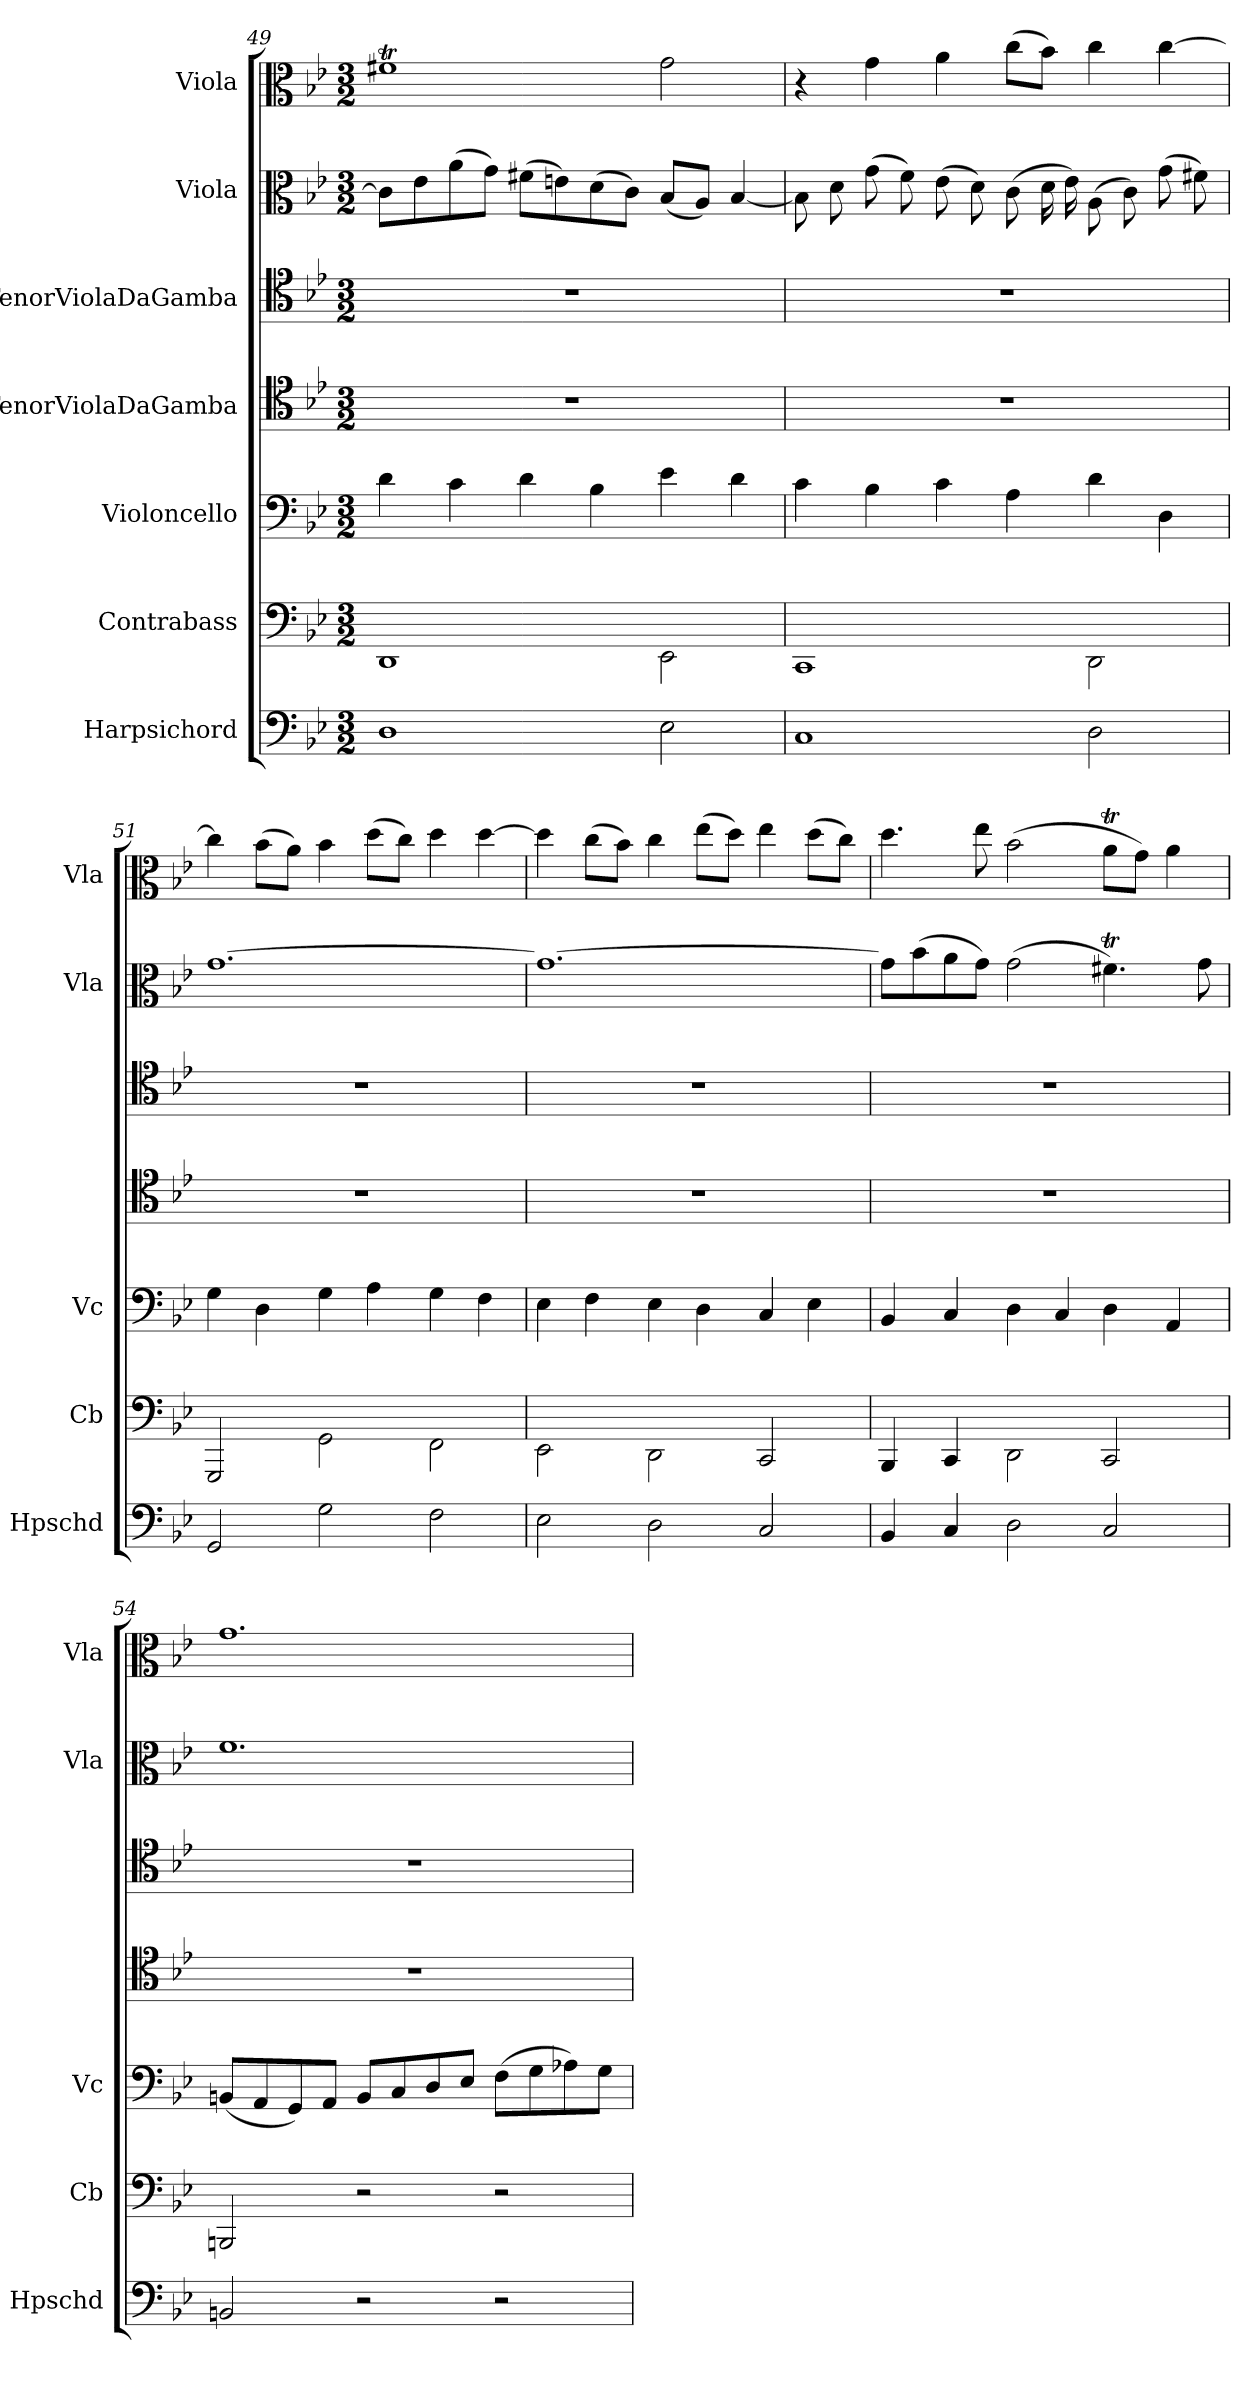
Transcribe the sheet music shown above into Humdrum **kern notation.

**kern	**kern	**kern	**kern	**kern	**kern	**kern
*part7	*part6	*part5	*part4	*part3	*part2	*part1
*staff7	*staff6	*staff5	*staff4	*staff3	*staff2	*staff1
*I"Harpsichord	*I"Contrabass	*I"Violoncello	*I"TenorViolaDaGamba	*I"TenorViolaDaGamba	*I"Viola	*I"Viola
*I'Hpschd	*I'Cb	*I'Vc	*	*	*I'Vla	*I'Vla
*clefF4	*clefF4	*clefF4	*clefC4	*clefC4	*clefC3	*clefC3
*k[b-e-]	*k[b-e-]	*k[b-e-]	*k[b-e-]	*k[b-e-]	*k[b-e-]	*k[b-e-]
*M3/2	*M3/2	*M3/2	*M3/2	*M3/2	*M3/2	*M3/2
=49	=49	=49	=49	=49	=49	=49
1D\	1DD\	4d\	1.r	1.r	8c\L]	1f#Xt\
.	.	.	.	.	8e-\	.
.	.	4c\	.	.	(8a\	.
.	.	.	.	.	8g\J)	.
.	.	4d\	.	.	(8f#X\L	.
.	.	.	.	.	8en\)	.
.	.	4B-\	.	.	(8d\	.
.	.	.	.	.	8c\J)	.
2E-\	2EE-\	4e-\	.	.	(8B-/L	2g\
.	.	.	.	.	8A/J)	.
.	.	4d\	.	.	[4B-/	.
=50	=50	=50	=50	=50	=50	=50
1C/	1CC/	4c\	1.r	1.r	8B-\]	4r
.	.	.	.	.	8d\	.
.	.	4B-\	.	.	(8g\	4g\
.	.	.	.	.	8f\)	.
.	.	4c\	.	.	(8e-\	4a\
.	.	.	.	.	8d\)	.
.	.	4A\	.	.	(8c\	(8cc\L
.	.	.	.	.	16d\	8b-\J)
.	.	.	.	.	16e-\)	.
2D\	2DD\	4d\	.	.	(8A\	4cc\
.	.	.	.	.	8c\)	.
.	.	4D\	.	.	(8g\	[4cc\
.	.	.	.	.	8f#X\)	.
=51	=51	=51	=51	=51	=51	=51
2GG/	2GGG/	4G\	1.r	1.r	[1.g\	4cc\]
.	.	4D\	.	.	.	(8b-\L
.	.	.	.	.	.	8a\J)
2G\	2GG\	4G\	.	.	.	4b-\
.	.	4A\	.	.	.	(8dd\L
.	.	.	.	.	.	8cc\J)
2F\	2FF\	4G\	.	.	.	4dd\
.	.	4F\	.	.	.	[4dd\
=52	=52	=52	=52	=52	=52	=52
2E-\	2EE-\	4E-\	1.r	1.r	1.g\_	4dd\]
.	.	4F\	.	.	.	(8cc\L
.	.	.	.	.	.	8b-\J)
2D\	2DD\	4E-\	.	.	.	4cc\
.	.	4D\	.	.	.	(8ee-\L
.	.	.	.	.	.	8dd\J)
2C/	2CC/	4C/	.	.	.	4ee-\
.	.	4E-\	.	.	.	(8dd\L
.	.	.	.	.	.	8cc\J)
=53	=53	=53	=53	=53	=53	=53
4BB-/	4BBB-/	4BB-/	1.r	1.r	8g\L]	4.dd\
.	.	.	.	.	(8b-\	.
4C/	4CC/	4C/	.	.	8a\	.
.	.	.	.	.	8g\J)	8ee-\
2D\	2DD\	4D\	.	.	(2g\	(2b-\
.	.	4C/	.	.	.	.
2C/	2CC/	4D\	.	.	4.f#Xt\)	8at\L
.	.	.	.	.	.	8g\J)
.	.	4AA/	.	.	.	4a\
.	.	.	.	.	8g\	.
=54	=54	=54	=54	=54	=54	=54
2BBn/	2BBBn/	(8BBn/L	1.r	1.r	1.f\	1.g\
.	.	8AA/	.	.	.	.
.	.	8GG/)	.	.	.	.
.	.	8AA/J	.	.	.	.
2r	2r	8BB/L	.	.	.	.
.	.	8C/	.	.	.	.
.	.	8D/	.	.	.	.
.	.	8E-/J	.	.	.	.
2r	2r	(8F\L	.	.	.	.
.	.	8G\	.	.	.	.
.	.	8A-X\)	.	.	.	.
.	.	8G\J	.	.	.	.
=	=	=	=	=	=	=
*-	*-	*-	*-	*-	*-	*-
